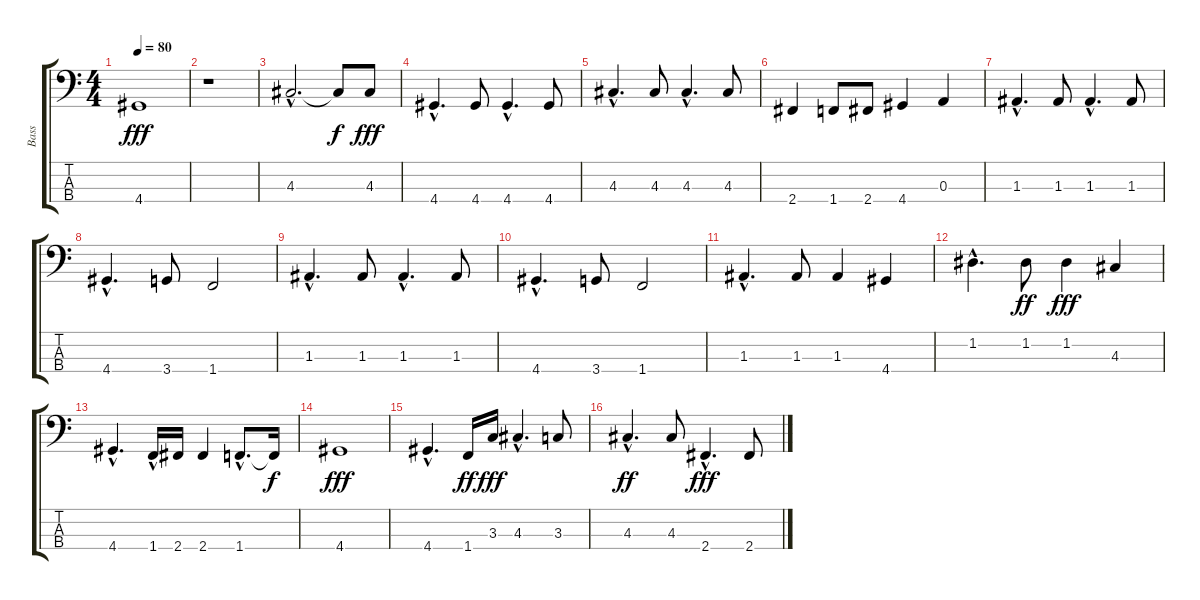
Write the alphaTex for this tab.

\track ("Bass" "Bass") {instrument electricbasspick}
\staff {score tabs}
\tuning (G2 D2 A1 E1) {hide}
\ts (4 4)
\tempo 80
\clef f4
\ks c
4.4.1{dy fff} |
r.1 |
4.3{hac}.2{d} 4.3{t}.8{dy f} 4.3.8{dy fff} |
4.4{hac}.4{d} 4.4.8 4.4{hac}.4{d} 4.4.8 |
4.3{hac}.4{d} 4.3.8 4.3{hac}.4{d} 4.3.8 |
2.4.4 1.4.8 2.4.8 4.4.4 0.3.4 |
1.3{hac}.4{d} 1.3.8 1.3{hac}.4{d} 1.3.8 |
4.4{hac}.4{d} 3.4.8 1.4.2 |
1.3{hac}.4{d} 1.3.8 1.3{hac}.4{d} 1.3.8 |
4.4{hac}.4{d} 3.4.8 1.4.2 |
1.3{hac}.4{d} 1.3.8 1.3.4 4.4.4 |
1.2{hac}.4{d} 1.2.8{dy ff} 1.2.4{dy fff} 4.3.4 |
4.4{hac}.4{d} 1.4{hac}.16 2.4.16 2.4.4 1.4{hac}.8{d} 1.4{t}.16{dy f} |
4.4.1{dy fff} |
4.4{hac}.4{d} 1.4.16{dy ff} 3.3.16{dy fff} 4.3{hac}.4{d} 3.3.8 |
4.3{hac}.4{d dy ff} 4.3.8 2.4{hac}.4{d dy fff} 2.4.8
